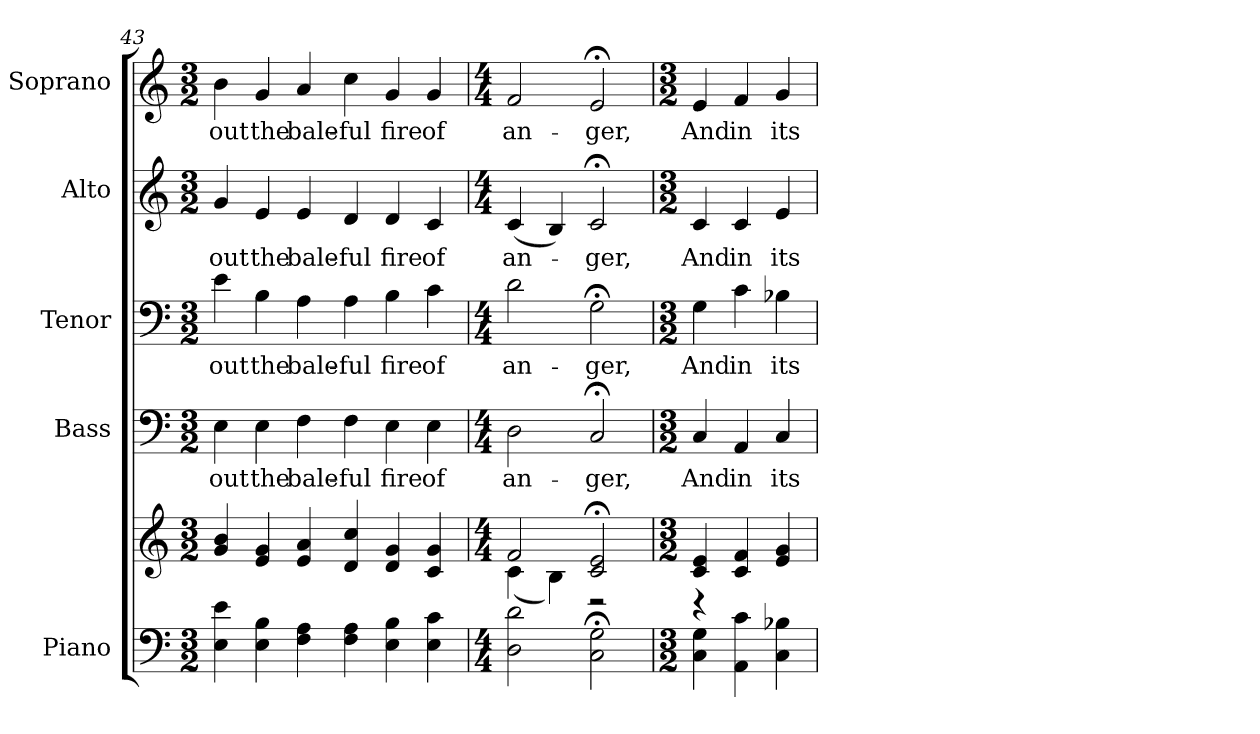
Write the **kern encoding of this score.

**kern	**kern	**kern	**text	**kern	**text	**kern	**text	**kern	**text
*part5	*part5	*part4	*part4	*part3	*part3	*part2	*part2	*part1	*part1
*staff6	*staff5	*staff4	*staff4	*staff3	*staff3	*staff2	*staff2	*staff1	*staff1
*I"Piano	*	*I"Bass	*	*I"Tenor	*	*I"Alto	*	*I"Soprano	*
*I'Pno.	*	*I'B.	*	*I'T.	*	*I'A.	*	*I'S.	*
!!LO:PB:g=z
*clefF4	*clefG2	*clefF4	*	*clefF4	*	*clefG2	*	*clefG2	*
*k[]	*k[]	*k[]	*	*k[]	*	*k[]	*	*k[]	*
*C:	*C:	*C:	*	*C:	*	*C:	*	*C:	*
*M3/2	*M3/2	*M3/2	*	*M3/2	*	*M3/2	*	*M3/2	*
=43	=43	=43	=43	=43	=43	=43	=43	=43	=43
!	!	!	!LO:LY:b:color=#000000	!	!	!	!	!	!
!	!	!	!	!	!LO:LY:b:color=#000000	!	!	!	!
!	!	!	!	!	!	!	!LO:LY:b:color=#000000	!	!
!	!	!	!	!	!	!	!	!	!LO:LY:b:color=#000000
4Ei\ 4ei	4gi/ 4bi	4Ei\	out	4ei\	out	4gi/	out	4bi\	out
!	!	!	!LO:LY:b:color=#000000	!	!	!	!	!	!
!	!	!	!	!	!LO:LY:b:color=#000000	!	!	!	!
!	!	!	!	!	!	!	!LO:LY:b:color=#000000	!	!
!	!	!	!	!	!	!	!	!	!LO:LY:b:color=#000000
4Ei\ 4Bi	4ei/ 4gi	4Ei\	the	4Bi\	the	4ei/	the	4gi/	the
!	!	!	!LO:LY:b:color=#000000	!	!	!	!	!	!
!	!	!	!	!	!LO:LY:b:color=#000000	!	!	!	!
!	!	!	!	!	!	!	!LO:LY:b:color=#000000	!	!
!	!	!	!	!	!	!	!	!	!LO:LY:b:color=#000000
4Fi\ 4Ai	4ei/ 4ai	4Fi\	bale-	4Ai\	bale-	4ei/	bale-	4ai/	bale-
!	!	!	!LO:LY:b:color=#000000	!	!	!	!	!	!
!	!	!	!	!	!LO:LY:b:color=#000000	!	!	!	!
!	!	!	!	!	!	!	!LO:LY:b:color=#000000	!	!
!	!	!	!	!	!	!	!	!	!LO:LY:b:color=#000000
4Fi\ 4Ai	4di/ 4cci	4Fi\	-ful	4Ai\	-ful	4di/	-ful	4cci\	-ful
!	!	!	!LO:LY:b:color=#000000	!	!	!	!	!	!
!	!	!	!	!	!LO:LY:b:color=#000000	!	!	!	!
!	!	!	!	!	!	!	!LO:LY:b:color=#000000	!	!
!	!	!	!	!	!	!	!	!	!LO:LY:b:color=#000000
4Ei\ 4Bi	4di/ 4gi	4Ei\	fire	4Bi\	fire	4di/	fire	4gi/	fire
!	!	!	!LO:LY:b:color=#000000	!	!	!	!	!	!
!	!	!	!	!	!LO:LY:b:color=#000000	!	!	!	!
!	!	!	!	!	!	!	!LO:LY:b:color=#000000	!	!
!	!	!	!	!	!	!	!	!	!LO:LY:b:color=#000000
4Ei\ 4ci	4ci/ 4gi	4Ei\	of	4ci\	of	4ci/	of	4gi/	of
!!LO:PB:g=z
=44	=44	=44	=44	=44	=44	=44	=44	=44	=44
*M4/4	*M4/4	*M4/4	*	*M4/4	*	*M4/4	*	*M4/4	*
*	*^	*	*	*	*	*	*	*	*
!	!	!	!	!LO:LY:b:color=#000000	!	!	!	!	!	!
!	!	!	!	!	!	!LO:LY:b:color=#000000	!	!	!	!
!	!	!	!	!	!	!	!	!LO:LY:b:color=#000000	!	!
!	!	!	!	!	!	!	!	!	!	!LO:LY:b:color=#000000
2Di\ 2di	2fi/	(4ci\	2Di\	an-	2di\	an-	(4ci/	an-	2fi/	an-
.	.	4Bi\)	.	.	.	.	4Bi/)	.	.	.
!	!	!	!	!LO:LY:b:color=#000000	!	!	!	!	!	!
!	!	!	!	!	!	!LO:LY:b:color=#000000	!	!	!	!
!	!	!	!	!	!	!	!	!LO:LY:b:color=#000000	!	!
!	!	!	!	!	!	!	!	!	!	!LO:LY:b:color=#000000
2Ci\; 2Gi;	2ci/; 2ei;	2r	2C;i/	-ger,	2G;i\	-ger,	2c;i/	-ger,	2e;i/	-ger,
!!LO:PB:g=z
=45	=45	=45	=45	=45	=45	=45	=45	=45	=45	=45
*M3/2	*M3/2	*	*M3/2	*	*M3/2	*	*M3/2	*	*M3/2	*
!	!	!	!	!LO:LY:b:color=#000000	!	!	!	!	!	!
!	!	!	!	!	!	!LO:LY:b:color=#000000	!	!	!	!
!	!	!	!	!	!	!	!	!LO:LY:b:color=#000000	!	!
!	!	!	!	!	!	!	!	!	!	!LO:LY:b:color=#000000
4Ci\ 4Gi	4ci/ 4ei	4r	4Ci/	And	4Gi\	And	4ci/	And	4ei/	And
!	!	!	!	!LO:LY:b:color=#000000	!	!	!	!	!	!
!	!	!	!	!	!	!LO:LY:b:color=#000000	!	!	!	!
!	!	!	!	!	!	!	!	!LO:LY:b:color=#000000	!	!
!	!	!	!	!	!	!	!	!	!	!LO:LY:b:color=#000000
4AAi\ 4ci	4ci/ 4fi	2ryy	4AAi/	in	4ci\	in	4ci/	in	4fi/	in
!	!	!	!	!LO:LY:b:color=#000000	!	!	!	!	!	!
!	!	!	!	!	!	!LO:LY:b:color=#000000	!	!	!	!
!	!	!	!	!	!	!	!	!LO:LY:b:color=#000000	!	!
!	!	!	!	!	!	!	!	!	!	!LO:LY:b:color=#000000
4Ci\ 4B-Xi	4ei/ 4gi	.	4Ci/	its	4B-Xi\	its	4ei/	its	4gi/	its
*	*v	*v	*	*	*	*	*	*	*	*
=	=	=	=	=	=	=	=	=	=
*-	*-	*-	*-	*-	*-	*-	*-	*-	*-
